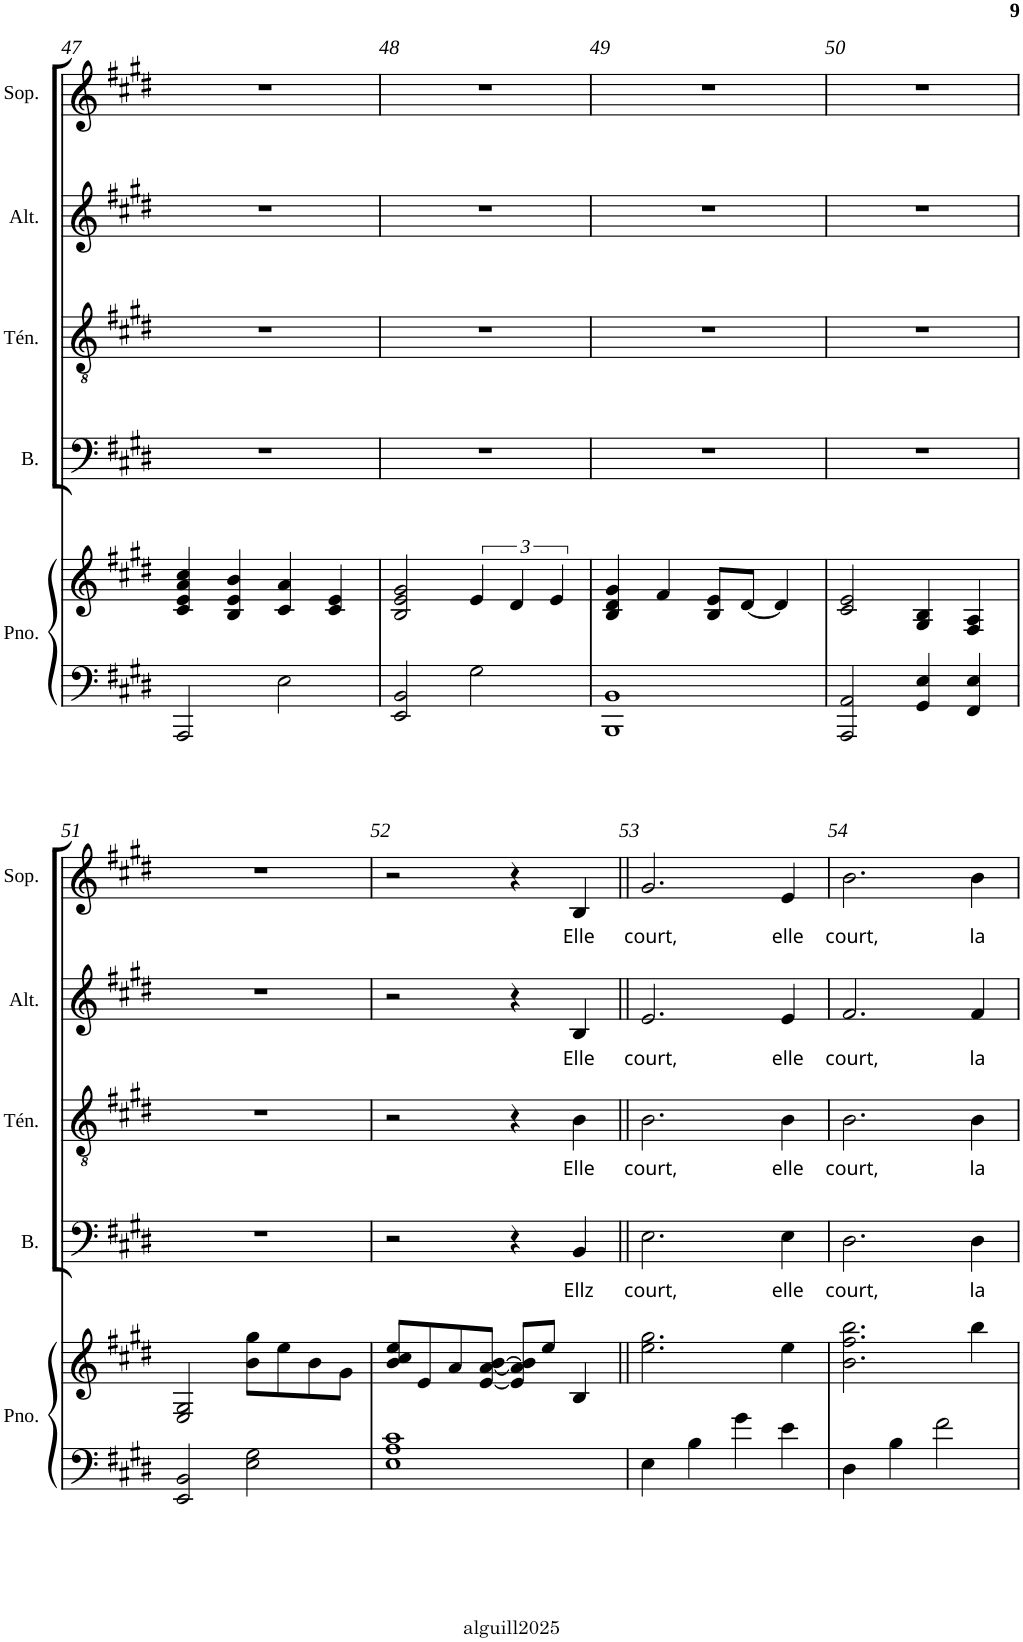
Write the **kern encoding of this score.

**kern	**kern	**kern	**text	**kern	**text	**kern	**text	**kern	**text
*part5	*part5	*part4	*part4	*part3	*part3	*part2	*part2	*part1	*part1
*staff6	*staff5	*staff4	*staff4	*staff3	*staff3	*staff2	*staff2	*staff1	*staff1
*I"Piano	*	*I"Basse	*	*I"Ténor	*	*I"Alto	*	*I"Soprano	*
*I'Pno.	*	*I'B.	*	*I'Tén.	*	*I'Alt.	*	*I'Sop.	*
!!LO:PB:g=z
*clefF4	*clefG2	*clefF4	*	*clefGv2	*	*clefG2	*	*clefG2	*
*k[f#c#g#d#]	*k[f#c#g#d#]	*k[f#c#g#d#]	*	*k[f#c#g#d#]	*	*k[f#c#g#d#]	*	*k[f#c#g#d#]	*
*E:	*E:	*E:	*	*E:	*	*E:	*	*E:	*
*M4/4	*M4/4	*M4/4	*	*M4/4	*	*M4/4	*	*M4/4	*
*met(c)	*met(c)	*met(c)	*	*met(c)	*	*met(c)	*	*met(c)	*
=47	=47	=47	=47	=47	=47	=47	=47	=47	=47
2AAA/	4c#/ 4e/ 4a/ 4cc#/	1r	.	1r	.	1r	.	1r	.
.	4B/ 4e/ 4b/	.	.	.	.	.	.	.	.
2E\	4c#/ 4a/	.	.	.	.	.	.	.	.
.	4c#/ 4e/	.	.	.	.	.	.	.	.
=48	=48	=48	=48	=48	=48	=48	=48	=48	=48
2EE/ 2BB/	2B/ 2e/ 2g#/	1r	.	1r	.	1r	.	1r	.
2G#\	6e/	.	.	.	.	.	.	.	.
.	6d#/	.	.	.	.	.	.	.	.
.	6e/	.	.	.	.	.	.	.	.
=49	=49	=49	=49	=49	=49	=49	=49	=49	=49
1BBB 1BB	4B/ 4d#/ 4g#/	1r	.	1r	.	1r	.	1r	.
.	4f#/	.	.	.	.	.	.	.	.
.	8B/ 8e/L	.	.	.	.	.	.	.	.
.	[8d#/J	.	.	.	.	.	.	.	.
.	4d#/]	.	.	.	.	.	.	.	.
=50	=50	=50	=50	=50	=50	=50	=50	=50	=50
2AAA/ 2AA/	2c#/ 2e/	1r	.	1r	.	1r	.	1r	.
4GG#/ 4E/	4G#/ 4B/	.	.	.	.	.	.	.	.
4FF#/ 4E/	4F#/ 4A/	.	.	.	.	.	.	.	.
!!LO:LB:g=z
=51	=51	=51	=51	=51	=51	=51	=51	=51	=51
2EE/ 2BB/	2E/ 2G#/	1r	.	1r	.	1r	.	1r	.
2E\ 2G#\	8b\ 8gg#\L	.	.	.	.	.	.	.	.
.	8ee\	.	.	.	.	.	.	.	.
.	8b\	.	.	.	.	.	.	.	.
.	8g#\J	.	.	.	.	.	.	.	.
=52	=52	=52	=52	=52	=52	=52	=52	=52	=52
1E 1A 1c#	8b/ 8cc#/ 8ee/L	2r	.	2r	.	2r	.	2r	.
.	8e/	.	.	.	.	.	.	.	.
.	8a/	.	.	.	.	.	.	.	.
.	[8e/ [8a/ [8b/J	.	.	.	.	.	.	.	.
.	8e/] 8a/] 8b/]L	4r	.	4r	.	4r	.	4r	.
.	8ee/J	.	.	.	.	.	.	.	.
!	!	!	!LO:LY:b	!	!LO:LY:b	!	!LO:LY:b	!	!LO:LY:b
.	4B/	4BB/	Ellz	4B\	Elle	4B/	Elle	4B/	Elle
=53||	=53||	=53||	=53||	=53||	=53||	=53||	=53||	=53||	=53||
!	!	!	!LO:LY:b	!	!LO:LY:b	!	!LO:LY:b	!	!LO:LY:b
4E\	2.ee\ 2.gg#\	2.E\	court,	2.B\	court,	2.e/	court,	2.g#/	court,
4B\	.	.	.	.	.	.	.	.	.
4g#\	.	.	.	.	.	.	.	.	.
!	!	!	!LO:LY:b	!	!LO:LY:b	!	!LO:LY:b	!	!LO:LY:b
4e\	4ee\	4E\	elle	4B\	elle	4e/	elle	4e/	elle
=54	=54	=54	=54	=54	=54	=54	=54	=54	=54
!	!	!	!LO:LY:b	!	!LO:LY:b	!	!LO:LY:b	!	!LO:LY:b
4D#\	2.b\ 2.ff#\ 2.bb\	2.D#\	court,	2.B\	court,	2.f#/	court,	2.b\	court,
4B\	.	.	.	.	.	.	.	.	.
2f#\	.	.	.	.	.	.	.	.	.
!	!	!	!LO:LY:b	!	!LO:LY:b	!	!LO:LY:b	!	!LO:LY:b
.	4bb\	4D#\	la	4B\	la	4f#/	la	4b\	la
=	=	=	=	=	=	=	=	=	=
*-	*-	*-	*-	*-	*-	*-	*-	*-	*-
